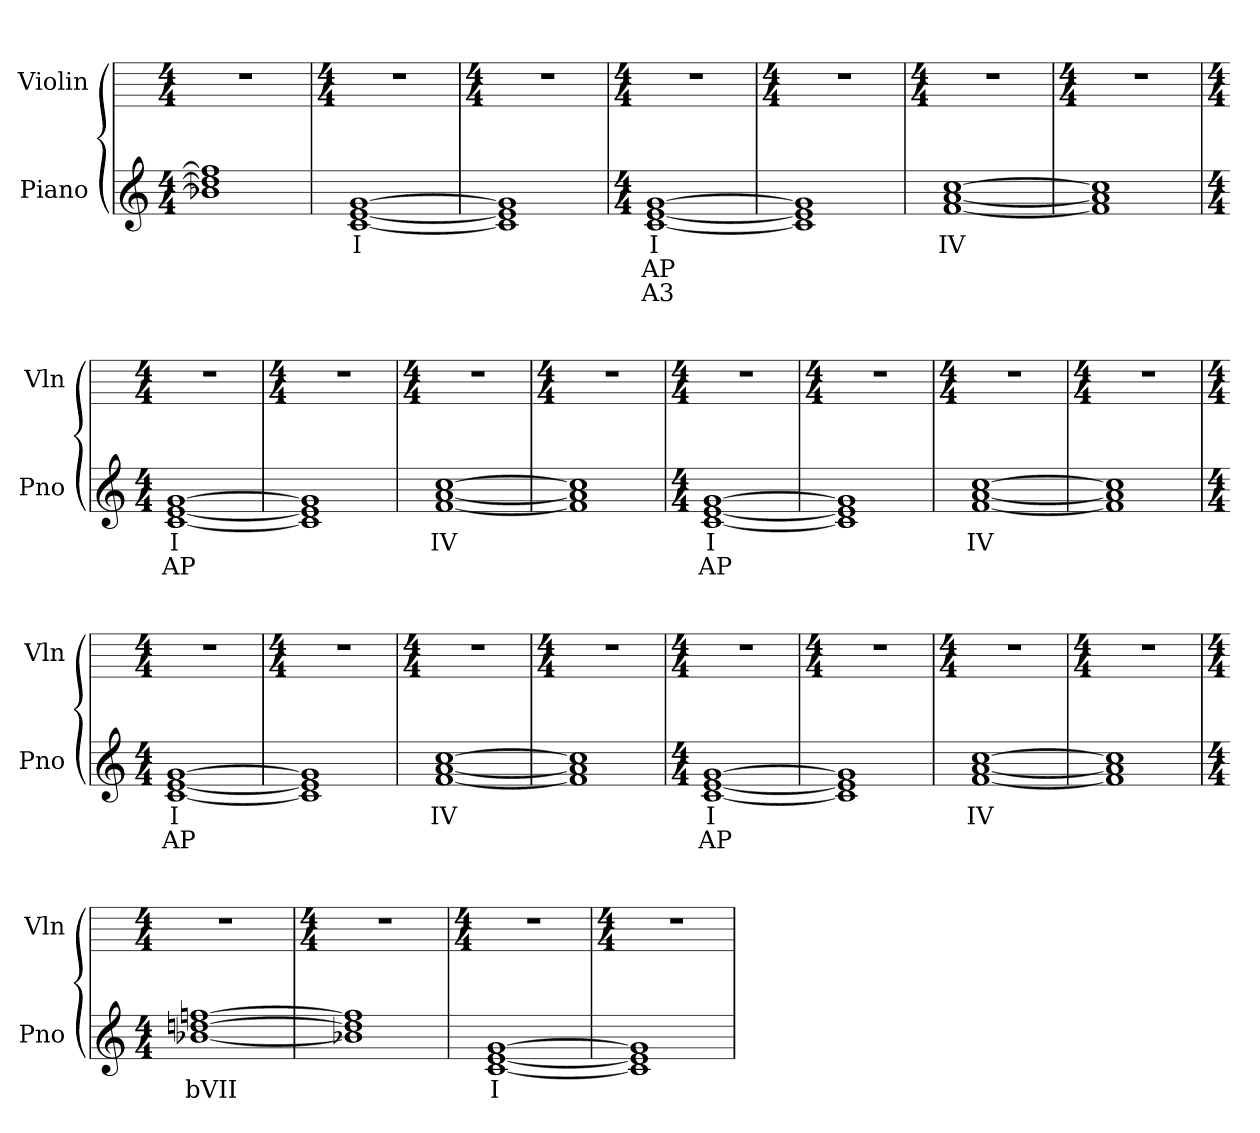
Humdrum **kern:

**kern	**text	**text	**text	**kern
*part2	*part2	*part2	*part2	*part1
*staff2	*staff2	*staff2	*staff2	*staff1
*I"Piano	*	*	*	*I"Violin
*I'Pno	*	*	*	*I'Vln
*k[]	*	*	*	*
*C:	*	*	*	*
*M4/4	*	*	*	*M4/4
=	=	=	=	=
1b-X] 1ddn] 1ffn]	.	.	.	1r
=	=	=	=	=
*k[]	*	*	*	*
*C:	*	*	*	*
*	*	*	*	*M4/4
[1c [1e [1g	I	.	.	1r
=	=	=	=	=
*k[]	*	*	*	*
*C:	*	*	*	*
*	*	*	*	*M4/4
1c] 1e] 1g]	.	.	.	1r
=	=	=	=	=
*k[]	*	*	*	*
*C:	*	*	*	*
*M4/4	*	*	*	*M4/4
[1c [1e [1g	I	AP	A3	1r
=	=	=	=	=
*k[]	*	*	*	*
*C:	*	*	*	*
*	*	*	*	*M4/4
1c] 1e] 1g]	.	.	.	1r
=	=	=	=	=
*k[]	*	*	*	*
*C:	*	*	*	*
*	*	*	*	*M4/4
[1f [1a [1cc	IV	.	.	1r
=	=	=	=	=
*k[]	*	*	*	*
*C:	*	*	*	*
*	*	*	*	*M4/4
1f] 1a] 1cc]	.	.	.	1r
=	=	=	=	=
*k[]	*	*	*	*
*C:	*	*	*	*
*M4/4	*	*	*	*M4/4
[1c [1e [1g	I	AP	.	1r
=	=	=	=	=
*k[]	*	*	*	*
*C:	*	*	*	*
*	*	*	*	*M4/4
1c] 1e] 1g]	.	.	.	1r
=	=	=	=	=
*k[]	*	*	*	*
*C:	*	*	*	*
*	*	*	*	*M4/4
[1f [1a [1cc	IV	.	.	1r
=	=	=	=	=
*k[]	*	*	*	*
*C:	*	*	*	*
*	*	*	*	*M4/4
1f] 1a] 1cc]	.	.	.	1r
=	=	=	=	=
*k[]	*	*	*	*
*C:	*	*	*	*
*M4/4	*	*	*	*M4/4
[1c [1e [1g	I	AP	.	1r
=	=	=	=	=
*k[]	*	*	*	*
*C:	*	*	*	*
*	*	*	*	*M4/4
1c] 1e] 1g]	.	.	.	1r
=	=	=	=	=
*k[]	*	*	*	*
*C:	*	*	*	*
*	*	*	*	*M4/4
[1f [1a [1cc	IV	.	.	1r
=	=	=	=	=
*k[]	*	*	*	*
*C:	*	*	*	*
*	*	*	*	*M4/4
1f] 1a] 1cc]	.	.	.	1r
=	=	=	=	=
*k[]	*	*	*	*
*C:	*	*	*	*
*M4/4	*	*	*	*M4/4
[1c [1e [1g	I	AP	.	1r
=	=	=	=	=
*k[]	*	*	*	*
*C:	*	*	*	*
*	*	*	*	*M4/4
1c] 1e] 1g]	.	.	.	1r
=	=	=	=	=
*k[]	*	*	*	*
*C:	*	*	*	*
*	*	*	*	*M4/4
[1f [1a [1cc	IV	.	.	1r
=	=	=	=	=
*k[]	*	*	*	*
*C:	*	*	*	*
*	*	*	*	*M4/4
1f] 1a] 1cc]	.	.	.	1r
=	=	=	=	=
*k[]	*	*	*	*
*C:	*	*	*	*
*M4/4	*	*	*	*M4/4
[1c [1e [1g	I	AP	.	1r
=	=	=	=	=
*k[]	*	*	*	*
*C:	*	*	*	*
*	*	*	*	*M4/4
1c] 1e] 1g]	.	.	.	1r
=	=	=	=	=
*k[]	*	*	*	*
*C:	*	*	*	*
*	*	*	*	*M4/4
[1f [1a [1cc	IV	.	.	1r
=	=	=	=	=
*k[]	*	*	*	*
*C:	*	*	*	*
*	*	*	*	*M4/4
1f] 1a] 1cc]	.	.	.	1r
=	=	=	=	=
*k[]	*	*	*	*
*C:	*	*	*	*
*M4/4	*	*	*	*M4/4
[1b-X [1ddn [1ffn	bVII	.	.	1r
=	=	=	=	=
*k[]	*	*	*	*
*C:	*	*	*	*
*	*	*	*	*M4/4
1b-X] 1ddn] 1ffn]	.	.	.	1r
=	=	=	=	=
*k[]	*	*	*	*
*C:	*	*	*	*
*	*	*	*	*M4/4
[1c [1e [1g	I	.	.	1r
=	=	=	=	=
*k[]	*	*	*	*
*C:	*	*	*	*
*	*	*	*	*M4/4
1c] 1e] 1g]	.	.	.	1r
=	=	=	=	=
*-	*-	*-	*-	*-
